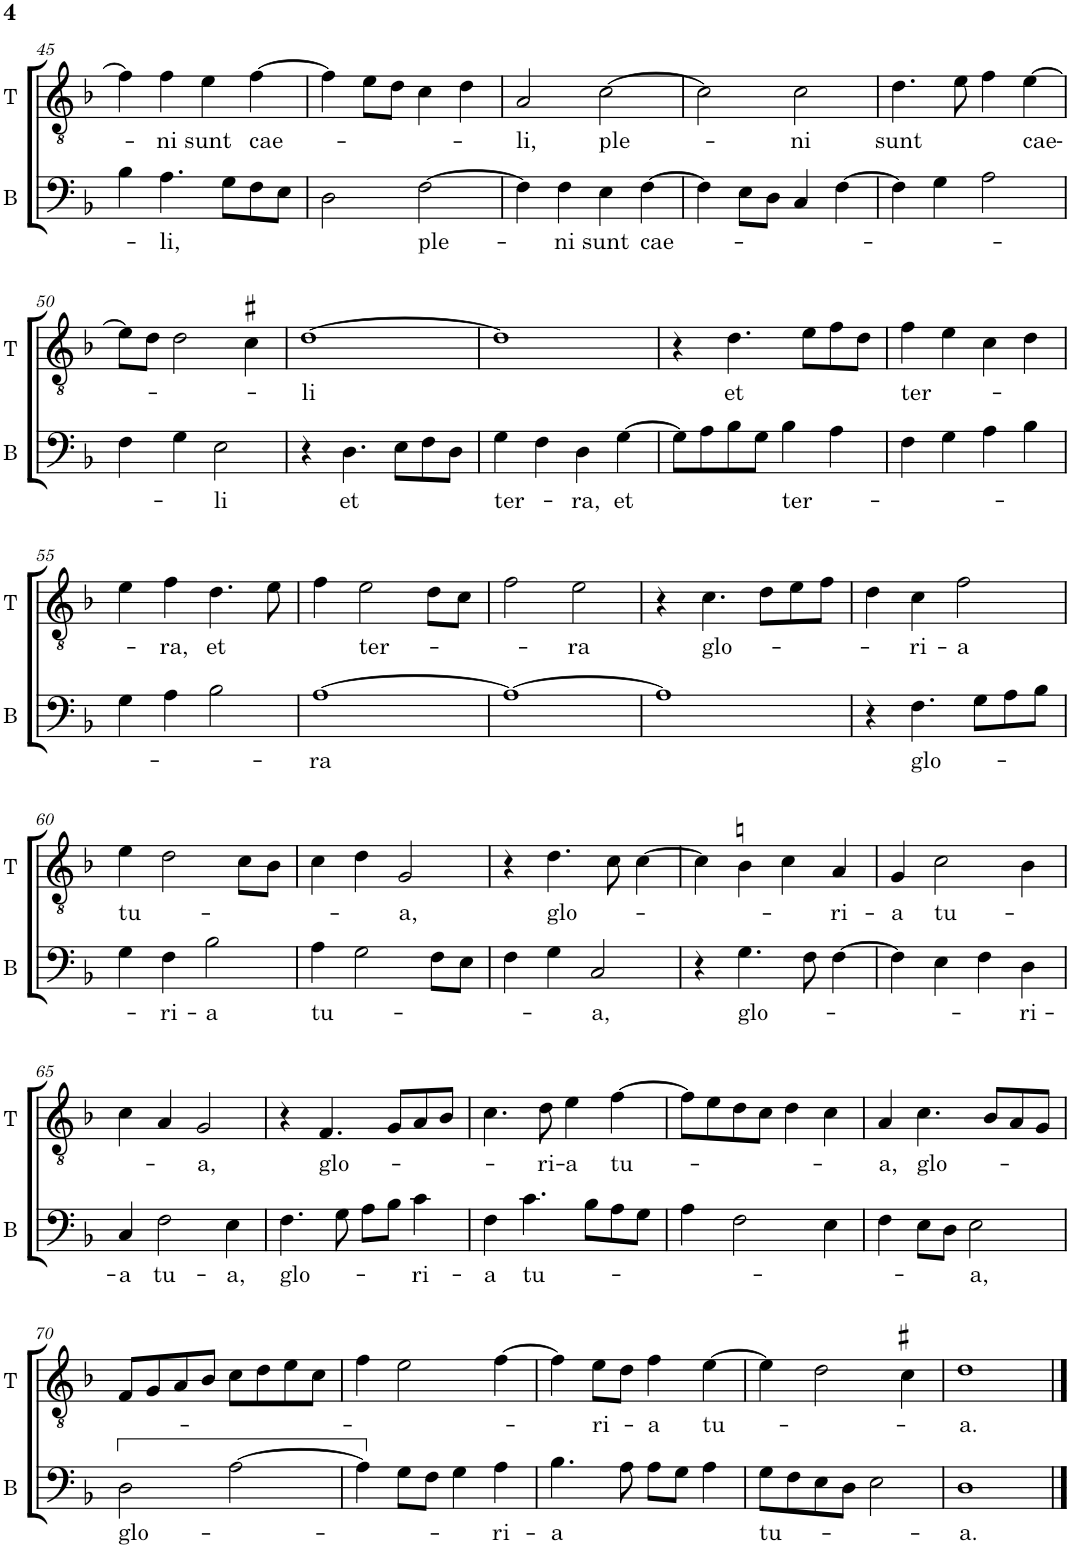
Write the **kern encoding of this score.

**kern	**text	**kern	**text
*part2	*part2	*part1	*part1
*staff2	*staff2	*staff1	*staff1
*I"B	*	*I"T	*
*I'B	*	*I'T	*
!!LO:PB:g=z
*clefF4	*	*clefGv2	*
*k[b-]	*	*k[b-]	*
*M2/2	*	*M2/2	*
*met(c|)	*	*met(c|)	*
=45	=45	=45	=45
4B-\	.	4f\]	.
!	!LO:LY:b	!	!LO:LY:b
4.A\	li,	4f\	-ni
!	!	!	!LO:LY:b
.	.	4e\	sunt
8G\L	.	.	.
!	!	!	!LO:LY:b
8F\	.	[4f\	cae-
8E\J	.	.	.
=46	=46	=46	=46
2D\	.	4f\]	.
.	.	8e\L	.
.	.	8d\J	.
!	!LO:LY:b	!	!
[2F\	ple-	4c\	.
.	.	4d\	.
=47	=47	=47	=47
!	!	!	!LO:LY:b
4F\]	.	2A/	-li,
!	!LO:LY:b	!	!
4F\	-ni	.	.
!	!LO:LY:b	!	!LO:LY:b
4E\	sunt	[2c\	ple-
!	!LO:LY:b	!	!
[4F\	cae-	.	.
=48	=48	=48	=48
4F\]	.	2c\]	.
8E\L	.	.	.
8D\J	.	.	.
!	!	!	!LO:LY:b
4C/	.	2c\	-ni
[4F\	.	.	.
=49	=49	=49	=49
!	!	!	!LO:LY:b
4F\]	.	4.d\	sunt
4G\	.	.	.
.	.	8e\	.
2A\	.	4f\	.
!	!	!	!LO:LY:b
.	.	[4e\	cae-
!!LO:LB:g=z
=50	=50	=50	=50
4F\	.	8e\L]	.
.	.	8d\J	.
4G\	.	2d\	.
!	!LO:LY:b	!	!
2E\	-li	.	.
.	.	4c#X\	.
=51	=51	=51	=51
!	!	!	!LO:LY:b
4r	.	[1d	-li
!	!LO:LY:b	!	!
4.D\	et	.	.
8E\L	.	.	.
8F\	.	.	.
8D\J	.	.	.
=52	=52	=52	=52
!	!LO:LY:b	!	!
4G\	ter-	1d]	.
4F\	.	.	.
!	!LO:LY:b	!	!
4D\	-ra,	.	.
!	!LO:LY:b	!	!
[4G\	et	.	.
=53	=53	=53	=53
8G\L]	.	4r	.
8A\	.	.	.
!	!	!	!LO:LY:b
8B-\	.	4.d\	et
8G\J	.	.	.
!	!LO:LY:b	!	!
4B-\	ter-	.	.
.	.	8e\L	.
4A\	.	8f\	.
.	.	8d\J	.
=54	=54	=54	=54
!	!	!	!LO:LY:b
4F\	.	4f\	ter-
4G\	.	4e\	.
4A\	.	4c\	.
4B-\	.	4d\	.
!!LO:LB:g=z
=55	=55	=55	=55
4G\	.	4e\	.
!	!	!	!LO:LY:b
4A\	.	4f\	-ra,
!	!	!	!LO:LY:b
2B-\	.	4.d\	et
.	.	8e\	.
=56	=56	=56	=56
!	!LO:LY:b	!	!
[1A	ra	4f\	.
!	!	!	!LO:LY:b
.	.	2e\	ter-
.	.	8d\L	.
.	.	8c\J	.
=57	=57	=57	=57
1A_	.	2f\	.
!	!	!	!LO:LY:b
.	.	2e\	-ra
=58	=58	=58	=58
1A]	.	4r	.
!	!	!	!LO:LY:b
.	.	4.c\	glo-
.	.	8d\L	.
.	.	8e\	.
.	.	8f\J	.
=59	=59	=59	=59
4r	.	4d\	.
!	!LO:LY:b	!	!LO:LY:b
4.F\	glo-	4c\	-ri-
!	!	!	!LO:LY:b
.	.	2f\	-a
8G\L	.	.	.
8A\	.	.	.
8B-\J	.	.	.
!!LO:LB:g=z
=60	=60	=60	=60
!	!	!	!LO:LY:b
4G\	.	4e\	tu-
!	!LO:LY:b	!	!
4F\	-ri-	2d\	.
!	!LO:LY:b	!	!
2B-\	-a	.	.
.	.	8c\L	.
.	.	8B-\J	.
=61	=61	=61	=61
!	!LO:LY:b	!	!
4A\	tu-	4c\	.
2G\	.	4d\	.
!	!	!	!LO:LY:b
.	.	2G/	-a,
8F\L	.	.	.
8E\J	.	.	.
=62	=62	=62	=62
4F\	.	4r	.
!	!	!	!LO:LY:b
4G\	.	4.d\	glo-
!	!LO:LY:b	!	!
2C/	-a,	.	.
.	.	8c\	.
.	.	[4c\	.
=63	=63	=63	=63
4r	.	4c\]	.
!	!LO:LY:b	!	!
4.G\	glo-	4Bn\	.
.	.	4c\	.
8F\	.	.	.
!	!	!	!LO:LY:b
[4F\	.	4A/	-ri-
=64	=64	=64	=64
!	!	!	!LO:LY:b
4F\]	.	4G/	-a
!	!	!	!LO:LY:b
4E\	.	2c\	tu-
4F\	.	.	.
!	!LO:LY:b	!	!
4D\	-ri-	4B-\	.
!!LO:LB:g=z
=65	=65	=65	=65
!	!LO:LY:b	!	!
4C/	-a	4c\	.
!	!LO:LY:b	!	!
2F\	tu-	4A/	.
!	!	!	!LO:LY:b
.	.	2G/	-a,
!	!LO:LY:b	!	!
4E\	a,	.	.
=66	=66	=66	=66
!	!LO:LY:b	!	!
4.F\	glo-	4r	.
!	!	!	!LO:LY:b
.	.	4.F/	glo-
8G\	.	.	.
8A\L	.	.	.
8B-\J	.	8G/L	.
!	!LO:LY:b	!	!
4c\	-ri-	8A/	.
.	.	8B-/J	.
=67	=67	=67	=67
!	!LO:LY:b	!	!
4F\	-a	4.c\	.
!	!LO:LY:b	!	!
4.c\	tu-	.	.
!	!	!	!LO:LY:b
.	.	8d\	-ri-
!	!	!	!LO:LY:b
.	.	4e\	-a
8B-\L	.	.	.
!	!	!	!LO:LY:b
8A\	.	[4f\	tu-
8G\J	.	.	.
=68	=68	=68	=68
4A\	.	8f\L]	.
.	.	8e\	.
2F\	.	8d\	.
.	.	8c\J	.
.	.	4d\	.
4E\	.	4c\	.
=69	=69	=69	=69
!	!	!	!LO:LY:b
4F\	.	4A/	-a,
!	!	!	!LO:LY:b
8E\L	.	4.c\	glo-
8D\J	.	.	.
!	!LO:LY:b	!	!
2E\	-a,	.	.
.	.	8B-/L	.
.	.	8A/	.
.	.	8G/J	.
!!LO:LB:g=z
=70	=70	=70	=70
!	!LO:LY:b	!	!
2D\	glo-	8F/L	.
.	.	8G/	.
.	.	8A/	.
.	.	8B-/J	.
[2A\	.	8c\L	.
.	.	8d\	.
.	.	8e\	.
.	.	8c\J	.
=71	=71	=71	=71
4A\]	.	4f\	.
8G\L	.	2e\	.
8F\J	.	.	.
4G\	.	.	.
!	!LO:LY:b	!	!
4A\	-ri-	[4f\	.
=72	=72	=72	=72
!	!LO:LY:b	!	!
4.B-\	-a	4f\]	.
!	!	!	!LO:LY:b
.	.	8e\L	-ri-
8A\	.	8d\J	.
!	!	!	!LO:LY:b
8A\L	.	4f\	-a
8G\J	.	.	.
!	!	!	!LO:LY:b
4A\	.	[4e\	tu-
=73	=73	=73	=73
!	!LO:LY:b	!	!
8G\L	tu-	4e\]	.
8F\	.	.	.
8E\	.	2d\	.
8D\J	.	.	.
2E\	.	.	.
.	.	4c#X\	.
=74	=74	=74	=74
!	!LO:LY:b	!	!LO:LY:b
1D	-a.	1d	-a.
==	==	==	==
*-	*-	*-	*-
